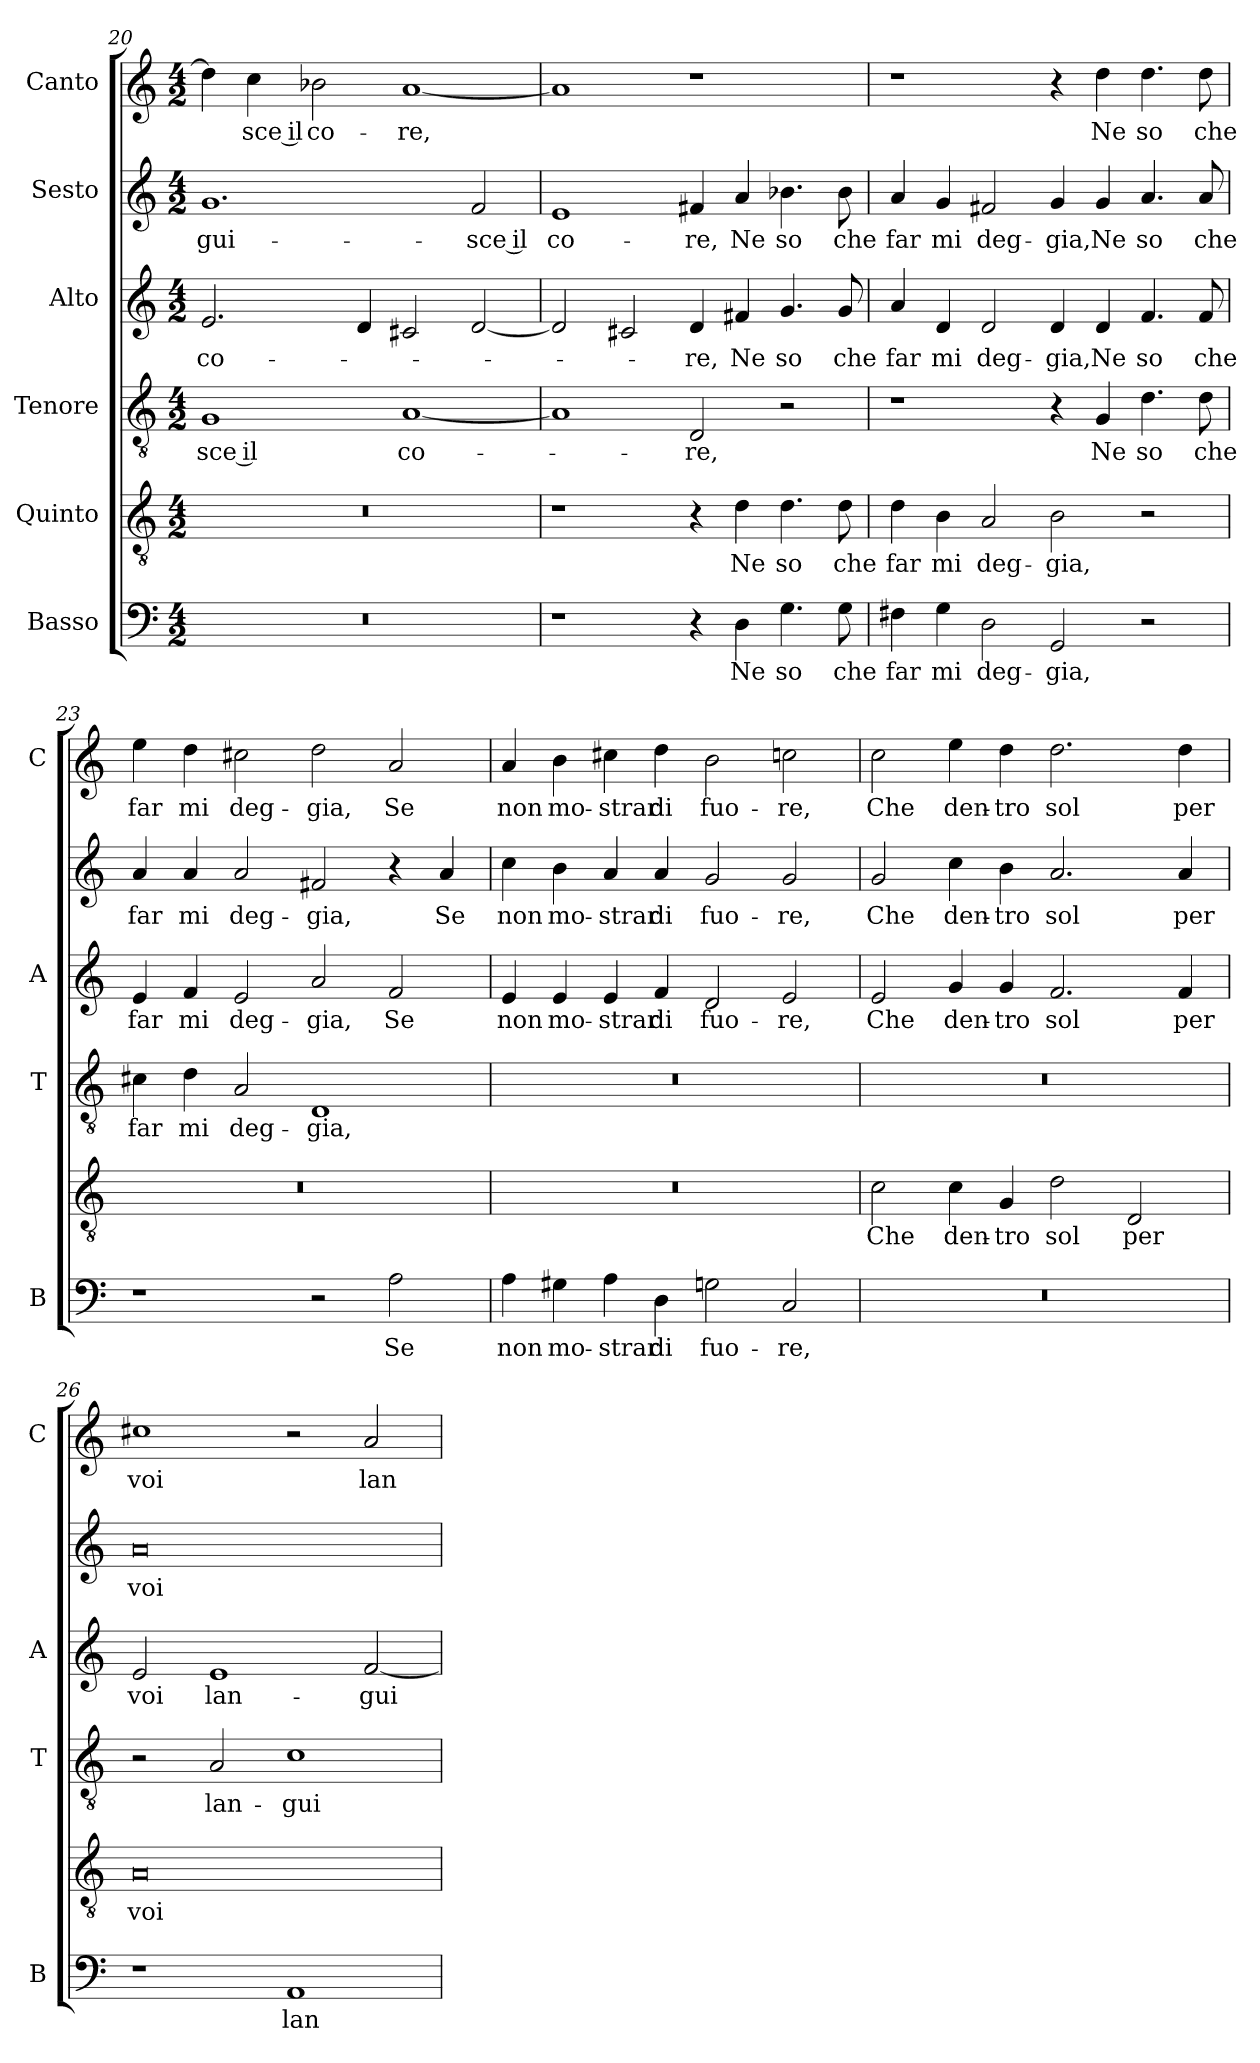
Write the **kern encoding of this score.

**kern	**text	**kern	**text	**kern	**text	**kern	**text	**kern	**text	**kern	**text
*part6	*part6	*part5	*part5	*part4	*part4	*part3	*part3	*part2	*part2	*part1	*part1
*staff6	*staff6	*staff5	*staff5	*staff4	*staff4	*staff3	*staff3	*staff2	*staff2	*staff1	*staff1
*I"Basso	*	*I"Quinto	*	*I"Tenore	*	*I"Alto	*	*I"Sesto	*	*I"Canto	*
*I'B	*	*	*	*I'T	*	*I'A	*	*	*	*I'C	*
*clefF4	*	*clefGv2	*	*clefGv2	*	*clefG2	*	*clefG2	*	*clefG2	*
*k[]	*	*k[]	*	*k[]	*	*k[]	*	*k[]	*	*k[]	*
*C:	*	*C:	*	*C:	*	*C:	*	*C:	*	*C:	*
*M4/2	*	*M4/2	*	*M4/2	*	*M4/2	*	*M4/2	*	*M4/2	*
=20	=20	=20	=20	=20	=20	=20	=20	=20	=20	=20	=20
!	!	!	!	!	!LO:LY:b	!	!LO:LY:b	!	!LO:LY:b	!	!
0r	.	0r	.	1G	-sce il	2.e/	co-	1.g	-gui-	4dd\]	.
!	!	!	!	!	!	!	!	!	!	!	!LO:LY:b
.	.	.	.	.	.	.	.	.	.	4cc\	-sce il
!	!	!	!	!	!	!	!	!	!	!	!LO:LY:b
.	.	.	.	.	.	.	.	.	.	2b-X\	co-
.	.	.	.	.	.	4d/	.	.	.	.	.
!	!	!	!	!	!LO:LY:b	!	!	!	!	!	!LO:LY:b
.	.	.	.	[1A	co-	2c#X/	.	.	.	[1a	-re,
!	!	!	!	!	!	!	!	!	!LO:LY:b	!	!
.	.	.	.	.	.	[2d/	.	2f/	-sce il	.	.
!!LO:LB:g=z
=21	=21	=21	=21	=21	=21	=21	=21	=21	=21	=21	=21
!	!	!	!	!	!	!	!	!	!LO:LY:b	!	!
1r	.	1r	.	1A]	.	2d/]	.	1e	co-	1a]	.
.	.	.	.	.	.	2c#X/	.	.	.	.	.
!	!	!	!	!	!LO:LY:b	!	!LO:LY:b	!	!LO:LY:b	!	!
4r	.	4r	.	2D/	-re,	4d/	-re,	4f#X/	-re,	1r	.
!	!LO:LY:b	!	!LO:LY:b	!	!	!	!LO:LY:b	!	!LO:LY:b	!	!
4D\	Ne	4d\	Ne	.	.	4f#X/	Ne	4a/	Ne	.	.
!	!LO:LY:b	!	!LO:LY:b	!	!	!	!LO:LY:b	!	!LO:LY:b	!	!
4.G\	so	4.d\	so	2r	.	4.g/	so	4.b-X\	so	.	.
!	!LO:LY:b	!	!LO:LY:b	!	!	!	!LO:LY:b	!	!LO:LY:b	!	!
8G\	che	8d\	che	.	.	8g/	che	8b-\	che	.	.
=22	=22	=22	=22	=22	=22	=22	=22	=22	=22	=22	=22
!	!LO:LY:b	!	!LO:LY:b	!	!	!	!LO:LY:b	!	!LO:LY:b	!	!
4F#X\	far	4d\	far	1r	.	4a/	far	4a/	far	1r	.
!	!LO:LY:b	!	!LO:LY:b	!	!	!	!LO:LY:b	!	!LO:LY:b	!	!
4G\	mi	4B\	mi	.	.	4d/	mi	4g/	mi	.	.
!	!LO:LY:b	!	!LO:LY:b	!	!	!	!LO:LY:b	!	!LO:LY:b	!	!
2D\	deg-	2A/	deg-	.	.	2d/	deg-	2f#X/	deg-	.	.
!	!LO:LY:b	!	!LO:LY:b	!	!	!	!LO:LY:b	!	!LO:LY:b	!	!
2GG/	-gia,	2B\	-gia,	4r	.	4d/	-gia,	4g/	-gia,	4r	.
!	!	!	!	!	!LO:LY:b	!	!LO:LY:b	!	!LO:LY:b	!	!LO:LY:b
.	.	.	.	4G/	Ne	4d/	Ne	4g/	Ne	4dd\	Ne
!	!	!	!	!	!LO:LY:b	!	!LO:LY:b	!	!LO:LY:b	!	!LO:LY:b
2r	.	2r	.	4.d\	so	4.f/	so	4.a/	so	4.dd\	so
!	!	!	!	!	!LO:LY:b	!	!LO:LY:b	!	!LO:LY:b	!	!LO:LY:b
.	.	.	.	8d\	che	8f/	che	8a/	che	8dd\	che
=23	=23	=23	=23	=23	=23	=23	=23	=23	=23	=23	=23
!	!	!	!	!	!LO:LY:b	!	!LO:LY:b	!	!LO:LY:b	!	!LO:LY:b
1r	.	0r	.	4c#X\	far	4e/	far	4a/	far	4ee\	far
!	!	!	!	!	!LO:LY:b	!	!LO:LY:b	!	!LO:LY:b	!	!LO:LY:b
.	.	.	.	4d\	mi	4f/	mi	4a/	mi	4dd\	mi
!	!	!	!	!	!LO:LY:b	!	!LO:LY:b	!	!LO:LY:b	!	!LO:LY:b
.	.	.	.	2A/	deg-	2e/	deg-	2a/	deg-	2cc#X\	deg-
!	!	!	!	!	!LO:LY:b	!	!LO:LY:b	!	!LO:LY:b	!	!LO:LY:b
2r	.	.	.	1D	-gia,	2a/	-gia,	2f#X/	-gia,	2dd\	-gia,
!	!LO:LY:b	!	!	!	!	!	!LO:LY:b	!	!	!	!LO:LY:b
2A\	Se	.	.	.	.	2f/	Se	4r	.	2a/	Se
!	!	!	!	!	!	!	!	!	!LO:LY:b	!	!
.	.	.	.	.	.	.	.	4a/	Se	.	.
=24	=24	=24	=24	=24	=24	=24	=24	=24	=24	=24	=24
!	!LO:LY:b	!	!	!	!	!	!LO:LY:b	!	!LO:LY:b	!	!LO:LY:b
4A\	non	0r	.	0r	.	4e/	non	4cc\	non	4a/	non
!	!LO:LY:b	!	!	!	!	!	!LO:LY:b	!	!LO:LY:b	!	!LO:LY:b
4G#X\	mo-	.	.	.	.	4e/	mo-	4b\	mo-	4b\	mo-
!	!LO:LY:b	!	!	!	!	!	!LO:LY:b	!	!LO:LY:b	!	!LO:LY:b
4A\	-strar	.	.	.	.	4e/	-strar	4a/	-strar	4cc#X\	-strar
!	!LO:LY:b	!	!	!	!	!	!LO:LY:b	!	!LO:LY:b	!	!LO:LY:b
4D\	di	.	.	.	.	4f/	di	4a/	di	4dd\	di
!	!LO:LY:b	!	!	!	!	!	!LO:LY:b	!	!LO:LY:b	!	!LO:LY:b
2Gn\	fuo-	.	.	.	.	2d/	fuo-	2g/	fuo-	2b\	fuo-
!	!LO:LY:b	!	!	!	!	!	!LO:LY:b	!	!LO:LY:b	!	!LO:LY:b
2C/	-re,	.	.	.	.	2e/	-re,	2g/	-re,	2ccn\	-re,
!!LO:LB:g=z
=25	=25	=25	=25	=25	=25	=25	=25	=25	=25	=25	=25
!	!	!	!LO:LY:b	!	!	!	!LO:LY:b	!	!LO:LY:b	!	!LO:LY:b
0r	.	2c\	Che	0r	.	2e/	Che	2g/	Che	2cc\	Che
!	!	!	!LO:LY:b	!	!	!	!LO:LY:b	!	!LO:LY:b	!	!LO:LY:b
.	.	4c\	den-	.	.	4g/	den-	4cc\	den-	4ee\	den-
!	!	!	!LO:LY:b	!	!	!	!LO:LY:b	!	!LO:LY:b	!	!LO:LY:b
.	.	4G/	-tro	.	.	4g/	-tro	4b\	-tro	4dd\	-tro
!	!	!	!LO:LY:b	!	!	!	!LO:LY:b	!	!LO:LY:b	!	!LO:LY:b
.	.	2d\	sol	.	.	2.f/	sol	2.a/	sol	2.dd\	sol
!	!	!	!LO:LY:b	!	!	!	!	!	!	!	!
.	.	2D/	per	.	.	.	.	.	.	.	.
!	!	!	!	!	!	!	!LO:LY:b	!	!LO:LY:b	!	!LO:LY:b
.	.	.	.	.	.	4f/	per	4a/	per	4dd\	per
=26	=26	=26	=26	=26	=26	=26	=26	=26	=26	=26	=26
!	!	!	!LO:LY:b	!	!	!	!LO:LY:b	!	!LO:LY:b	!	!LO:LY:b
1r	.	0A	voi	2r	.	2e/	voi	0a	voi	1cc#X	voi
!	!	!	!	!	!LO:LY:b	!	!LO:LY:b	!	!	!	!
.	.	.	.	2A/	lan-	1e	lan-	.	.	.	.
!	!LO:LY:b	!	!	!	!LO:LY:b	!	!	!	!	!	!
1AA	lan-	.	.	1c	-gui-	.	.	.	.	2r	.
!	!	!	!	!	!	!	!LO:LY:b	!	!	!	!LO:LY:b
.	.	.	.	.	.	[2f/	-gui-	.	.	2a/	lan-
=	=	=	=	=	=	=	=	=	=	=	=
*-	*-	*-	*-	*-	*-	*-	*-	*-	*-	*-	*-
